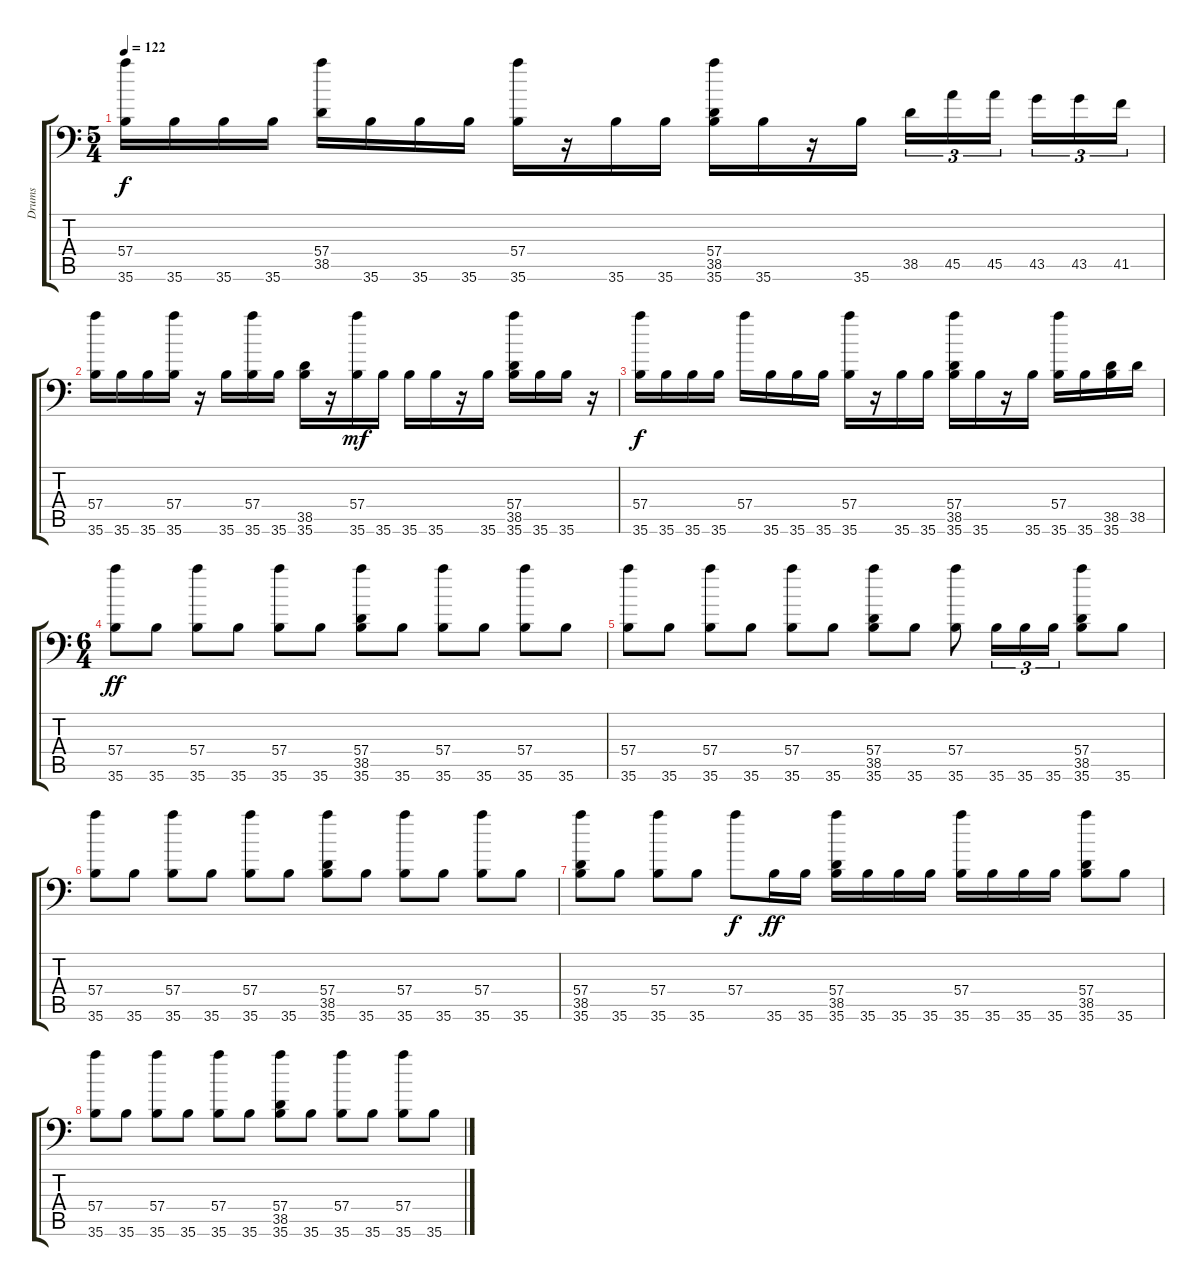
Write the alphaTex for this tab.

\track ("Drums" "Drums") {instrument acousticgrandpiano}
\staff {score tabs}
\tuning (C-1 C-1 C-1 C-1 C-1 C-1) {hide}
\ts (5 4)
\tempo 122
\clef f4
\ks c
(57.4 35.6).16{dy f} 35.6.16 35.6.16 35.6.16 (57.4 38.5).16 35.6.16 35.6.16 35.6.16 (57.4 35.6).16 r.16 35.6.16 35.6.16 (57.4 38.5 35.6).16 35.6.16 r.16 35.6.16 38.5.16{tu (3 2)} 45.5.16{tu (3 2)} 45.5.16{tu (3 2)} 43.5.16{tu (3 2)} 43.5.16{tu (3 2)} 41.5.16{tu (3 2)} |
(57.4 35.6).16 35.6.16 35.6.16 (57.4 35.6).16 r.16 35.6.16 (57.4 35.6).16 35.6.16 (38.5 35.6).16 r.16 (57.4 35.6).16{dy mf} 35.6.16 35.6.16 35.6.16 r.16 35.6.16 (57.4 38.5 35.6).16 35.6.16 35.6.16 r.16 |
(57.4 35.6).16{dy f} 35.6.16 35.6.16 35.6.16 57.4.16 35.6.16 35.6.16 35.6.16 (57.4 35.6).16 r.16 35.6.16 35.6.16 (57.4 38.5 35.6).16 35.6.16 r.16 35.6.16 (57.4 35.6).16 35.6.16 (38.5 35.6).16 38.5.16 |
\ts (6 4)
(57.4 35.6).8{dy ff} 35.6.8 (57.4 35.6).8 35.6.8 (57.4 35.6).8 35.6.8 (57.4 38.5 35.6).8 35.6.8 (57.4 35.6).8 35.6.8 (57.4 35.6).8 35.6.8 |
(57.4 35.6).8 35.6.8 (57.4 35.6).8 35.6.8 (57.4 35.6).8 35.6.8 (57.4 38.5 35.6).8 35.6.8 (57.4 35.6).8 35.6.16{tu (3 2)} 35.6.16{tu (3 2)} 35.6.16{tu (3 2)} (57.4 38.5 35.6).8 35.6.8 |
(57.4 35.6).8 35.6.8 (57.4 35.6).8 35.6.8 (57.4 35.6).8 35.6.8 (57.4 38.5 35.6).8 35.6.8 (57.4 35.6).8 35.6.8 (57.4 35.6).8 35.6.8 |
(57.4 38.5 35.6).8 35.6.8 (57.4 35.6).8 35.6.8 57.4.8{dy f} 35.6.16{dy ff} 35.6.16 (57.4 38.5 35.6).16 35.6.16 35.6.16 35.6.16 (57.4 35.6).16 35.6.16 35.6.16 35.6.16 (57.4 38.5 35.6).8 35.6.8 |
(57.4 35.6).8 35.6.8 (57.4 35.6).8 35.6.8 (57.4 35.6).8 35.6.8 (57.4 38.5 35.6).8 35.6.8 (57.4 35.6).8 35.6.8 (57.4 35.6).8 35.6.8
